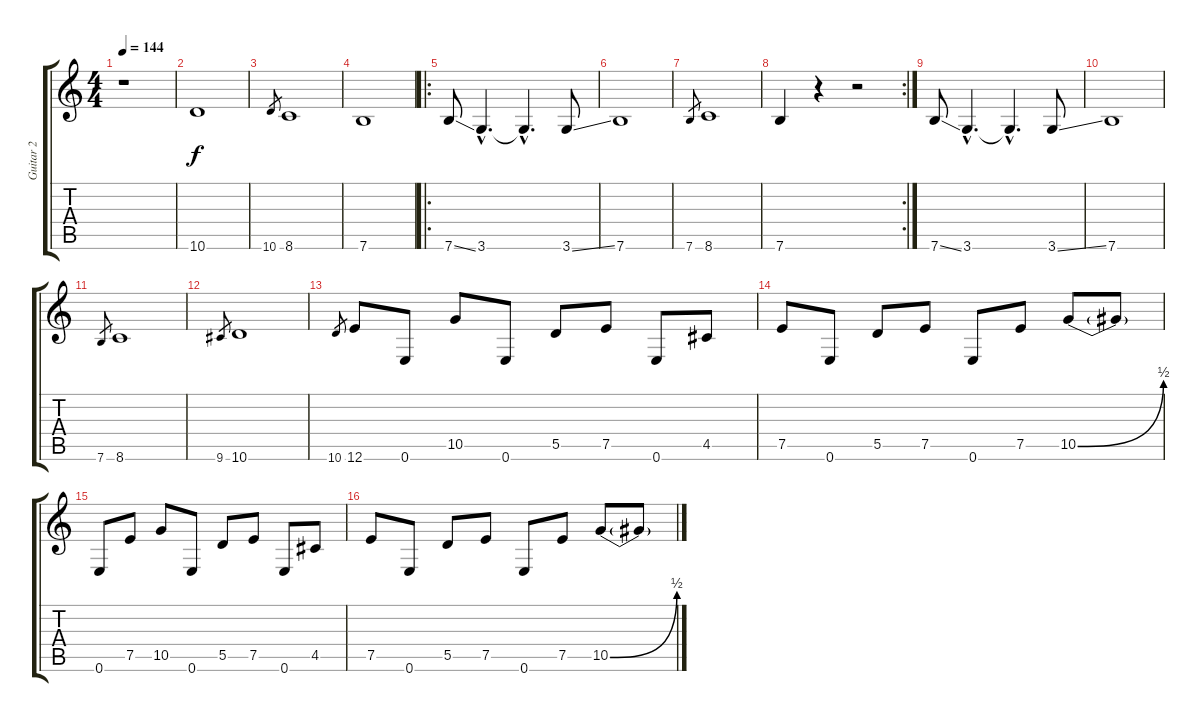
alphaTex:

\track ("Guitar 2" "Guitar 2") {instrument overdrivenguitar}
\staff {score tabs}
\tuning (E4 B3 G3 D3 A2 E2) {hide}
\ts (4 4)
\tempo 144
\clef g2
\ks c
r.1{dy f instrument overdrivenguitar} |
10.6.1 |
10.6.8{gr} 8.6.1 |
7.6.1 |
\ro
7.6{ss}.8 3.6{hac}.4{d} 3.6{hac t}.4{d} 3.6{ss}.8 |
7.6.1 |
7.6.8{gr} 8.6.1 |
\rc 2
7.6.4 r.4 r.2 |
7.6{ss}.8 3.6{hac}.4{d} 3.6{hac t}.4{d} 3.6{ss}.8 |
7.6.1 |
7.6.8{gr} 8.6.1 |
9.6.8{gr} 10.6.1 |
10.6.8{gr} 12.6.8 0.6.8 10.5.8 0.6.8 5.5.8 7.5.8 0.6.8 4.5.8 |
7.5.8 0.6.8 5.5.8 7.5.8 0.6.8 7.5.8 10.5{be (bend 0 0 60 2)}.8 10.5{t}.8 |
0.6.8 7.5.8 10.5.8 0.6.8 5.5.8 7.5.8 0.6.8 4.5.8 |
7.5.8 0.6.8 5.5.8 7.5.8 0.6.8 7.5.8 10.5{be (bend 0 0 60 2)}.8 10.5{t}.8
